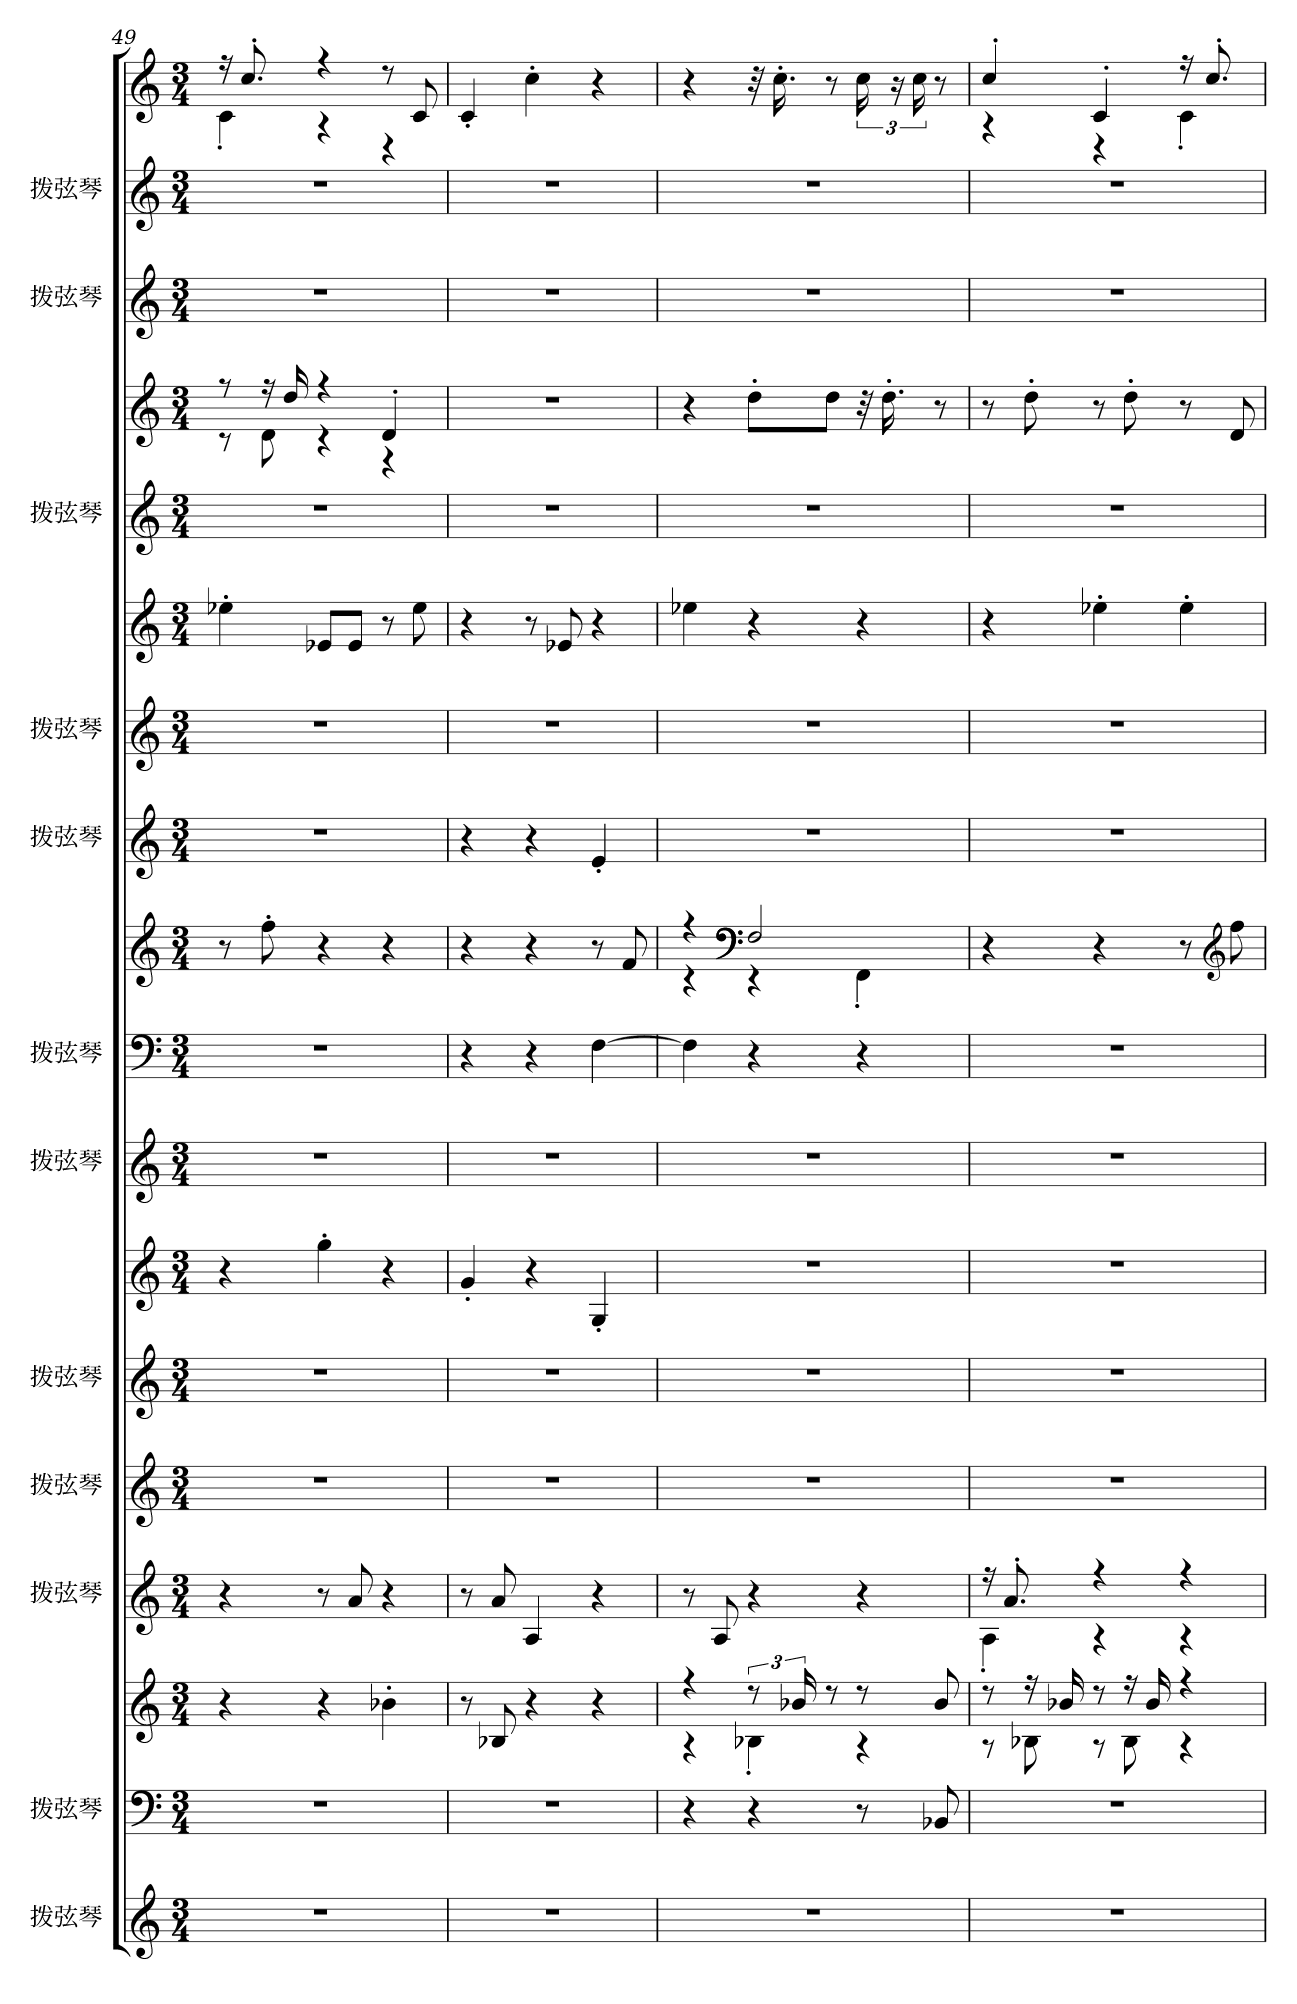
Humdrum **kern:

**kern	**kern	**kern	**kern	**kern	**kern	**kern	**kern	**kern	**kern	**kern	**kern	**kern	**kern	**kern	**kern	**kern	**kern
*part12	*part11	*part11	*part10	*part9	*part8	*part8	*part7	*part6	*part6	*part5	*part4	*part4	*part3	*part3	*part2	*part1	*part1
*staff18	*staff17	*staff16	*staff15	*staff14	*staff13	*staff12	*staff11	*staff10	*staff9	*staff8	*staff7	*staff6	*staff5	*staff4	*staff3	*staff2	*staff1
*I"拨弦琴	*I"拨弦琴	*	*I"拨弦琴	*I"拨弦琴	*I"拨弦琴	*	*I"拨弦琴	*I"拨弦琴	*	*I"拨弦琴	*I"拨弦琴	*	*I"拨弦琴	*	*I"拨弦琴	*I"拨弦琴	*
!!LO:PB:g=z
*clefG2	*clefF4	*clefG2	*clefG2	*clefG2	*clefG2	*clefG2	*clefG2	*clefF4	*clefG2	*clefG2	*clefG2	*clefG2	*clefG2	*clefG2	*clefG2	*clefG2	*clefG2
*k[]	*k[]	*k[]	*k[]	*k[]	*k[]	*k[]	*k[]	*k[]	*k[]	*k[]	*k[]	*k[]	*k[]	*k[]	*k[]	*k[]	*k[]
*M3/4	*M3/4	*M3/4	*M3/4	*M3/4	*M3/4	*M3/4	*M3/4	*M3/4	*M3/4	*M3/4	*M3/4	*M3/4	*M3/4	*M3/4	*M3/4	*M3/4	*M3/4
=49	=49	=49	=49	=49	=49	=49	=49	=49	=49	=49	=49	=49	=49	=49	=49	=49	=49
*	*	*	*	*	*	*	*	*	*	*	*	*	*	*^	*	*	*^
2.r	2.r	4r	4r	2.r	2.r	4r	2.r	2.r	8r	2.r	2.r	4ee-X'\	2.r	8r	8r	2.r	2.r	16r	4c'\
.	.	.	.	.	.	.	.	.	.	.	.	.	.	.	.	.	.	8.cc'/	.
.	.	.	.	.	.	.	.	.	8ff'\	.	.	.	.	16r	8d\	.	.	.	.
.	.	.	.	.	.	.	.	.	.	.	.	.	.	16dd/	.	.	.	.	.
.	.	4r	8r	.	.	4gg'\	.	.	4r	.	.	8e-X/L	.	4r	4r	.	.	4r	4r
.	.	.	8a/	.	.	.	.	.	.	.	.	8e-/J	.	.	.	.	.	.	.
.	.	4b-X'\	4r	.	.	4r	.	.	4r	.	.	8r	.	4d'/	4r	.	.	8r	4r
.	.	.	.	.	.	.	.	.	.	.	.	8ee-\	.	.	.	.	.	8c/	.
*	*	*	*	*	*	*	*	*	*	*	*	*	*	*v	*v	*	*	*v	*v
=50	=50	=50	=50	=50	=50	=50	=50	=50	=50	=50	=50	=50	=50	=50	=50	=50	=50
2.r	2.r	8r	8r	2.r	2.r	4g'/	2.r	4r	4r	4r	2.r	4r	2.r	2.r	2.r	2.r	4c'/
.	.	8B-X/	8a/	.	.	.	.	.	.	.	.	.	.	.	.	.	.
.	.	4r	4A/	.	.	4r	.	4r	4r	4r	.	8r	.	.	.	.	4cc'\
.	.	.	.	.	.	.	.	.	.	.	.	8e-X/	.	.	.	.	.
.	.	4r	4r	.	.	4G'/	.	[4F\	8r	4e'/	.	4r	.	.	.	.	4r
.	.	.	.	.	.	.	.	.	8f/	.	.	.	.	.	.	.	.
=51	=51	=51	=51	=51	=51	=51	=51	=51	=51	=51	=51	=51	=51	=51	=51	=51	=51
*	*	*^	*	*	*	*	*	*	*^	*	*	*	*	*	*	*	*
2.r	4r	4r	4r	8r	2.r	2.r	2.r	2.r	4F\]	4r	4r	2.r	2.r	4ee-X\	2.r	4r	2.r	2.r	4r
.	.	.	.	8A/	.	.	.	.	.	.	.	.	.	.	.	.	.	.	.
*	*	*	*	*	*	*	*	*	*	*clefF4	*	*	*	*	*	*	*	*	*
.	4r	12r	4B-X'\	4r	.	.	.	.	4r	2F/	4r	.	.	4r	.	8dd'\L	.	.	32r
.	.	.	.	.	.	.	.	.	.	.	.	.	.	.	.	.	.	.	16.cc'\
.	.	24b-X/	.	.	.	.	.	.	.	.	.	.	.	.	.	.	.	.	.
.	.	8r	.	.	.	.	.	.	.	.	.	.	.	.	.	8dd\J	.	.	8r
.	8r	8r	4r	4r	.	.	.	.	4r	.	4FF'\	.	.	4r	.	32r	.	.	24cc\
.	.	.	.	.	.	.	.	.	.	.	.	.	.	.	.	16.dd'\	.	.	.
.	.	.	.	.	.	.	.	.	.	.	.	.	.	.	.	.	.	.	24r
.	.	.	.	.	.	.	.	.	.	.	.	.	.	.	.	.	.	.	24cc\
.	8BB-X/	8b-/	.	.	.	.	.	.	.	.	.	.	.	.	.	8r	.	.	8r
*	*	*	*	*	*	*	*	*	*	*v	*v	*	*	*	*	*	*	*	*
!!LO:PB:g=z
=52	=52	=52	=52	=52	=52	=52	=52	=52	=52	=52	=52	=52	=52	=52	=52	=52	=52	=52
*	*	*	*	*^	*	*	*	*	*	*	*	*	*	*	*	*	*	*^
2.r	2.r	8r	8r	16r	4A'\	2.r	2.r	2.r	2.r	2.r	4r	2.r	2.r	4r	2.r	8r	2.r	2.r	4cc'/	4r
.	.	.	.	8.a'/	.	.	.	.	.	.	.	.	.	.	.	.	.	.	.	.
.	.	16r	8B-X\	.	.	.	.	.	.	.	.	.	.	.	.	8dd'\	.	.	.	.
.	.	16b-X/	.	.	.	.	.	.	.	.	.	.	.	.	.	.	.	.	.	.
.	.	8r	8r	4r	4r	.	.	.	.	.	4r	.	.	4ee-X'\	.	8r	.	.	4c'/	4r
.	.	16r	8B-\	.	.	.	.	.	.	.	.	.	.	.	.	8dd'\	.	.	.	.
.	.	16b-/	.	.	.	.	.	.	.	.	.	.	.	.	.	.	.	.	.	.
.	.	4r	4r	4r	4r	.	.	.	.	.	8r	.	.	4ee-'\	.	8r	.	.	16r	4c'\
.	.	.	.	.	.	.	.	.	.	.	.	.	.	.	.	.	.	.	8.cc'/	.
*	*	*	*	*	*	*	*	*	*	*	*clefG2	*	*	*	*	*	*	*	*	*
.	.	.	.	.	.	.	.	.	.	.	8ff\	.	.	.	.	8d/	.	.	.	.
*	*	*v	*v	*	*	*	*	*	*	*	*	*	*	*	*	*	*	*	*v	*v
*	*	*	*v	*v	*	*	*	*	*	*	*	*	*	*	*	*	*	*
=	=	=	=	=	=	=	=	=	=	=	=	=	=	=	=	=	=
*-	*-	*-	*-	*-	*-	*-	*-	*-	*-	*-	*-	*-	*-	*-	*-	*-	*-
